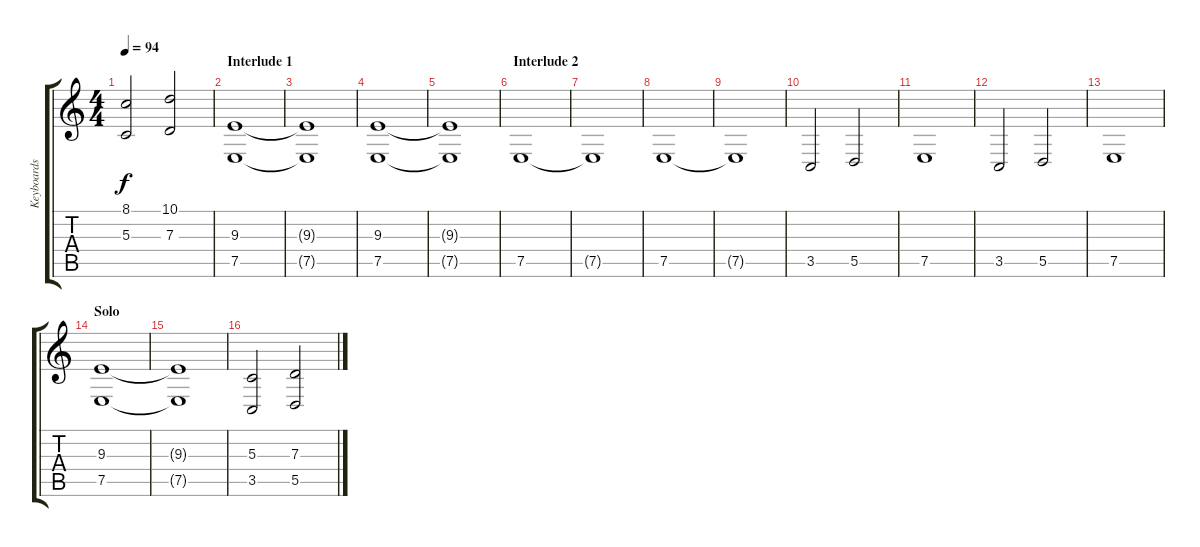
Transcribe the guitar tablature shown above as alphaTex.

\track ("Keyboards 1" "Keyboards ") {instrument stringensemble1}
\staff {score tabs}
\tuning (E4 B3 G3 D3 A2 E2) {hide}
\ts (4 4)
\tempo 94
\clef g2
\ks c
(8.1 5.3).2{dy f} (10.1 7.3).2 |
\section ("" "Interlude 1")
(9.3 7.5).1 |
(9.3{t} 7.5{t}).1 |
(9.3 7.5).1 |
(9.3{t} 7.5{t}).1 |
\section ("" "Interlude 2")
7.5.1 |
7.5{t}.1 |
7.5.1 |
7.5{t}.1 |
3.5.2 5.5.2 |
7.5.1 |
3.5.2 5.5.2 |
7.5.1 |
\section ("" "Solo")
(9.3 7.5).1 |
(9.3{t} 7.5{t}).1 |
(5.3 3.5).2 (7.3 5.5).2
